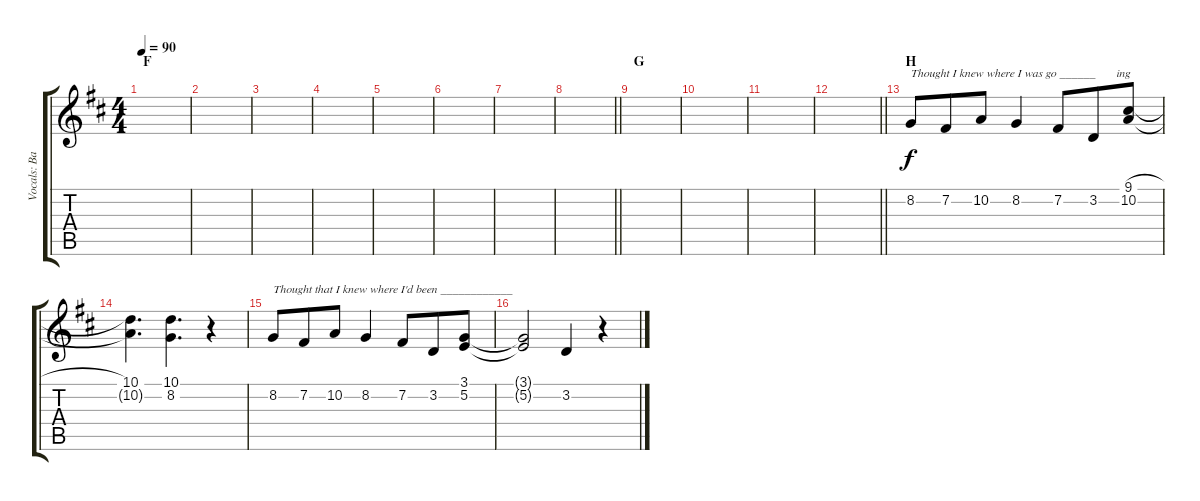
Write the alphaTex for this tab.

\track ("Vocals: Band" "Vocals: Ba") {instrument voiceoohs}
\staff {score tabs}
\tuning (E4 B3 G3 D3 A2 E2) {hide}
\ts (4 4)
\section ("" "F")
\tempo 90
\clef g2
\ks d
|
|
|
|
|
|
|
\barLineRight lightlight
|
\section ("" "G")
|
|
|
\barLineRight lightlight
|
\section ("" "H")
8.2.8{txt "Thought I knew where I was go ______       ing"} 7.2.8{beam merge} 10.2.8 8.2.4 7.2.8{beam merge} 3.2.8 (9.1{h} 10.2).8 |
(10.1 10.2{t}).4{d} (10.1 8.2).4{d} r.4 |
8.2.8{txt "Thought that I knew where I'd been ____________"} 7.2.8{beam merge} 10.2.8 8.2.4 7.2.8{beam merge} 3.2.8 (3.1 5.2).8 |
(3.1{t} 5.2{t}).2 3.2.4 r.4
